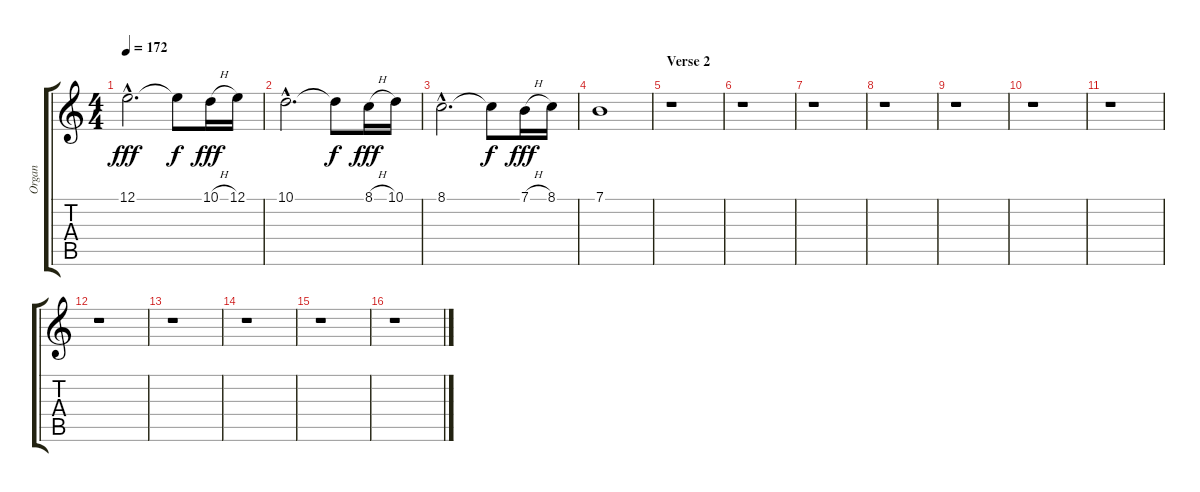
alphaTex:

\track ("Organ" "Organ") {instrument drawbarorgan}
\staff {score tabs}
\tuning (E4 B3 G3 D3 A2 E2) {hide}
\ts (4 4)
\tempo 172
\clef g2
\ks c
12.1{hac}.2{d dy fff} 12.1{t}.8{dy f} 10.1{h}.16{dy fff} 12.1.16 |
10.1{hac}.2{d} 10.1{t}.8{dy f} 8.1{h}.16{dy fff} 10.1.16 |
8.1{hac}.2{d} 8.1{t}.8{dy f} 7.1{h}.16{dy fff} 8.1.16 |
7.1.1 |
\section ("" "Verse 2")
r.1 |
r.1 |
r.1 |
r.1 |
r.1 |
r.1 |
r.1 |
r.1 |
r.1 |
r.1 |
r.1 |
r.1
